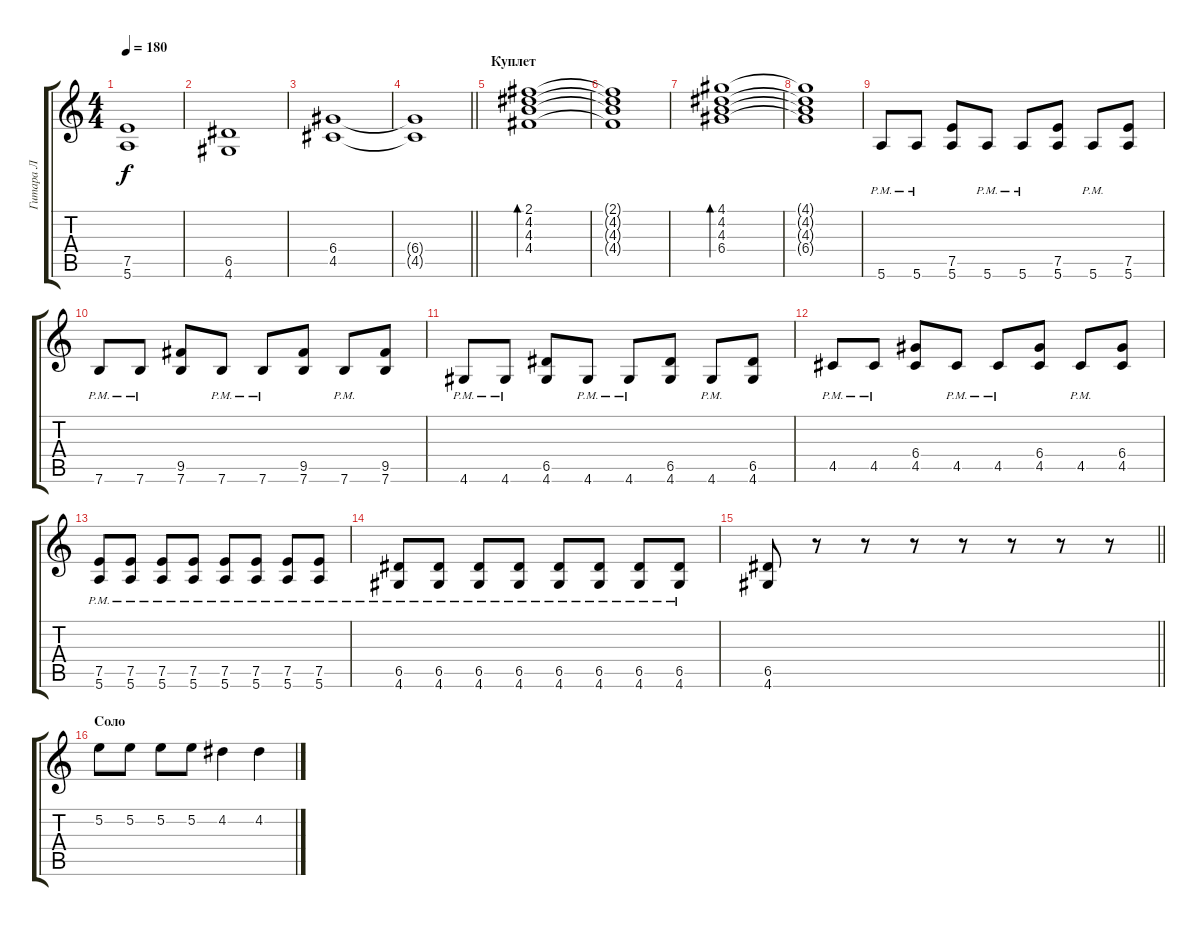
\track ("Гитара Л" "Гитара Л") {instrument distortionguitar}
\staff {score tabs}
\tuning (E4 B3 G3 D3 A2 E2) {hide}
\ts (4 4)
\tempo 180
\clef g2
\ks c
(7.5 5.6).1{dy f} |
(6.5 4.6).1 |
(6.4 4.5).1 |
\barLineRight lightlight
(6.4{t} 4.5{t}).1 |
\section ("" "Куплет")
(2.1 4.2 4.3 4.4).1{bd 240 instrument electricguitarclean} |
(2.1{t} 4.2{t} 4.3{t} 4.4{t}).1 |
(4.1 4.2 4.3 6.4).1{bd 240} |
(4.1{t} 4.2{t} 4.3{t} 6.4{t}).1 |
5.6{pm}.8{instrument distortionguitar} 5.6{pm}.8 (7.5 5.6).8 5.6{pm}.8 5.6{pm}.8 (7.5 5.6).8 5.6{pm}.8 (7.5 5.6).8 |
7.6{pm}.8 7.6{pm}.8 (9.5 7.6).8 7.6{pm}.8 7.6{pm}.8 (9.5 7.6).8 7.6{pm}.8 (9.5 7.6).8 |
4.6{pm}.8 4.6{pm}.8 (6.5 4.6).8 4.6{pm}.8 4.6{pm}.8 (6.5 4.6).8 4.6{pm}.8 (6.5 4.6).8 |
4.5{pm}.8 4.5{pm}.8 (6.4 4.5).8 4.5{pm}.8 4.5{pm}.8 (6.4 4.5).8 4.5{pm}.8 (6.4 4.5).8 |
(7.5{pm} 5.6{pm}).8 (7.5{pm} 5.6{pm}).8 (7.5{pm} 5.6{pm}).8 (7.5{pm} 5.6{pm}).8 (7.5{pm} 5.6{pm}).8 (7.5{pm} 5.6{pm}).8 (7.5{pm} 5.6{pm}).8 (7.5{pm} 5.6{pm}).8 |
(6.5{pm} 4.6{pm}).8 (6.5{pm} 4.6{pm}).8 (6.5{pm} 4.6{pm}).8 (6.5{pm} 4.6{pm}).8 (6.5{pm} 4.6{pm}).8 (6.5{pm} 4.6{pm}).8 (6.5{pm} 4.6{pm}).8 (6.5{pm} 4.6{pm}).8 |
\barLineRight lightlight
(6.5 4.6).8 r.8 r.8 r.8 r.8 r.8 r.8 r.8 |
\section ("" "Соло")
5.2.8 5.2.8 5.2.8 5.2.8 4.2.4 4.2.4
